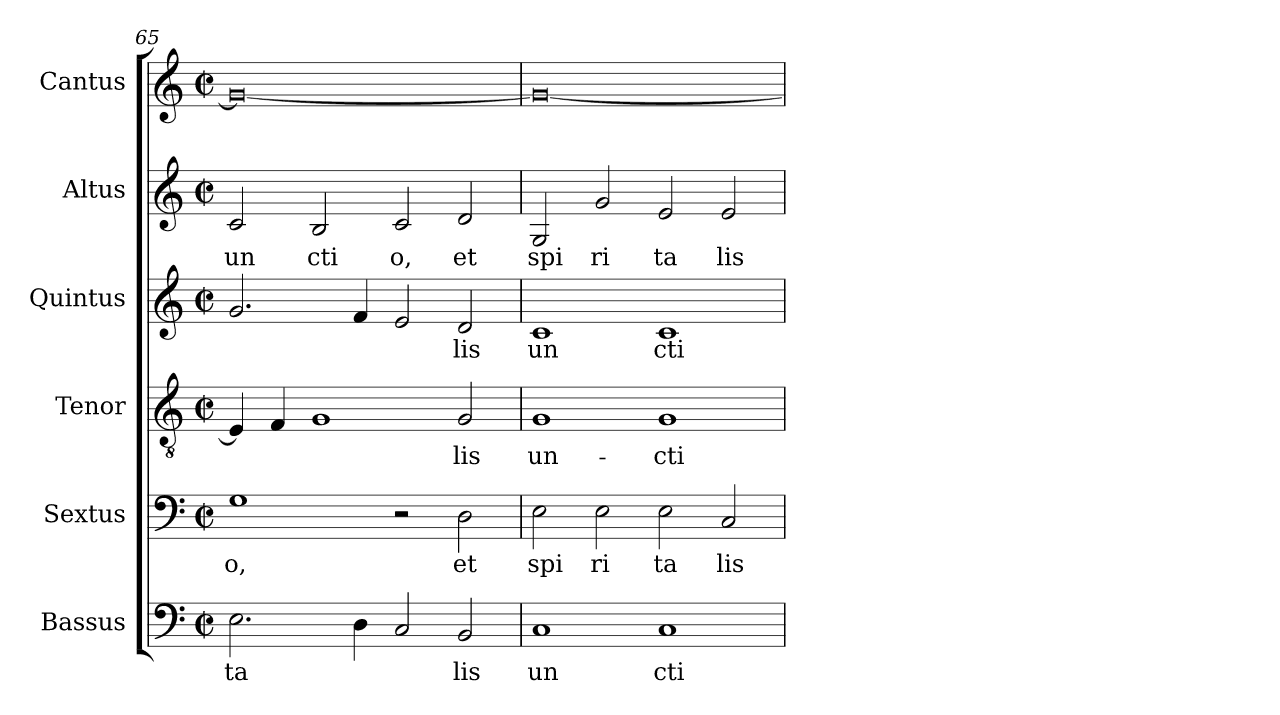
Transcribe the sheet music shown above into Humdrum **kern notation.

**kern	**text	**kern	**text	**kern	**text	**kern	**text	**kern	**text	**kern	**text
*part6	*part6	*part5	*part5	*part4	*part4	*part3	*part3	*part2	*part2	*part1	*part1
*staff6	*staff6	*staff5	*staff5	*staff4	*staff4	*staff3	*staff3	*staff2	*staff2	*staff1	*staff1
*I"Bassus	*	*I"Sextus	*	*I"Tenor	*	*I"Quintus	*	*I"Altus	*	*I"Cantus	*
*I'Bassus	*	*I'Sextus	*	*I'Tenor	*	*I'Quintus	*	*I'Altus	*	*I'Cantus	*
*clefF4	*	*clefF4	*	*clefGv2	*	*clefG2	*	*clefG2	*	*clefG2	*
*k[]	*	*k[]	*	*k[]	*	*k[]	*	*k[]	*	*k[]	*
*C:	*	*C:	*	*C:	*	*C:	*	*C:	*	*C:	*
*M2/2	*	*M2/2	*	*M2/2	*	*M2/2	*	*M2/2	*	*M2/2	*
*met(c|)	*	*met(c|)	*	*met(c|)	*	*met(c|)	*	*met(c|)	*	*met(c|)	*
=65	=65	=65	=65	=65	=65	=65	=65	=65	=65	=65	=65
!	!LO:LY:b:cj	!	!LO:LY:b:cj	!	!LO:LY:b:cj	!	!LO:LY:b:cj	!	!LO:LY:b:cj	!	!LO:LY:b:cj
2.E\	ta	1G	o,	4E/]	--	2.g/	.	2c/	un	0g_<	.
!	!	!	!	!	!LO:LY:b:cj	!	!	!	!	!	!
.	.	.	.	4F/	--	.	.	.	.	.	.
!	!	!	!	!	!LO:LY:b:cj	!	!	!	!LO:LY:b:cj	!	!
.	.	.	.	1G	--	.	.	2B/	cti	.	.
!	!LO:LY:b:cj	!	!	!	!	!	!LO:LY:b:cj	!	!	!	!
4D\	.	.	.	.	.	4f/	.	.	.	.	.
!	!LO:LY:b:cj	!	!	!	!	!	!LO:LY:b:cj	!	!LO:LY:b:cj	!	!
2C/	.	2r	.	.	.	2e/	.	2c/	o,	.	.
!	!LO:LY:b:cj	!	!LO:LY:b:cj	!	!LO:LY:b:cj	!	!LO:LY:b:cj	!	!LO:LY:b:cj	!	!
2BB/	lis	2D\	et	2G/	-lis	2d/	lis	2d/	et	.	.
=66	=66	=66	=66	=66	=66	=66	=66	=66	=66	=66	=66
!	!LO:LY:b:cj	!	!LO:LY:b:cj	!	!LO:LY:b:cj	!	!LO:LY:b:cj	!	!LO:LY:b:cj	!	!LO:LY:b:cj
1C	un	2E\	spi	1G	un-	1c	un	2G/	spi	0g_<	.
!	!	!	!LO:LY:b:cj	!	!	!	!	!	!LO:LY:b:cj	!	!
.	.	2E\	ri	.	.	.	.	2g/	ri	.	.
!	!LO:LY:b:cj	!	!LO:LY:b:cj	!	!LO:LY:b:cj	!	!LO:LY:b:cj	!	!LO:LY:b:cj	!	!
1C	cti	2E\	ta	1G	-cti-	1c	cti	2e/	ta	.	.
!	!	!	!LO:LY:b:cj	!	!	!	!	!	!LO:LY:b:cj	!	!
.	.	2C/	lis	.	.	.	.	2e/	lis	.	.
=	=	=	=	=	=	=	=	=	=	=	=
*-	*-	*-	*-	*-	*-	*-	*-	*-	*-	*-	*-
